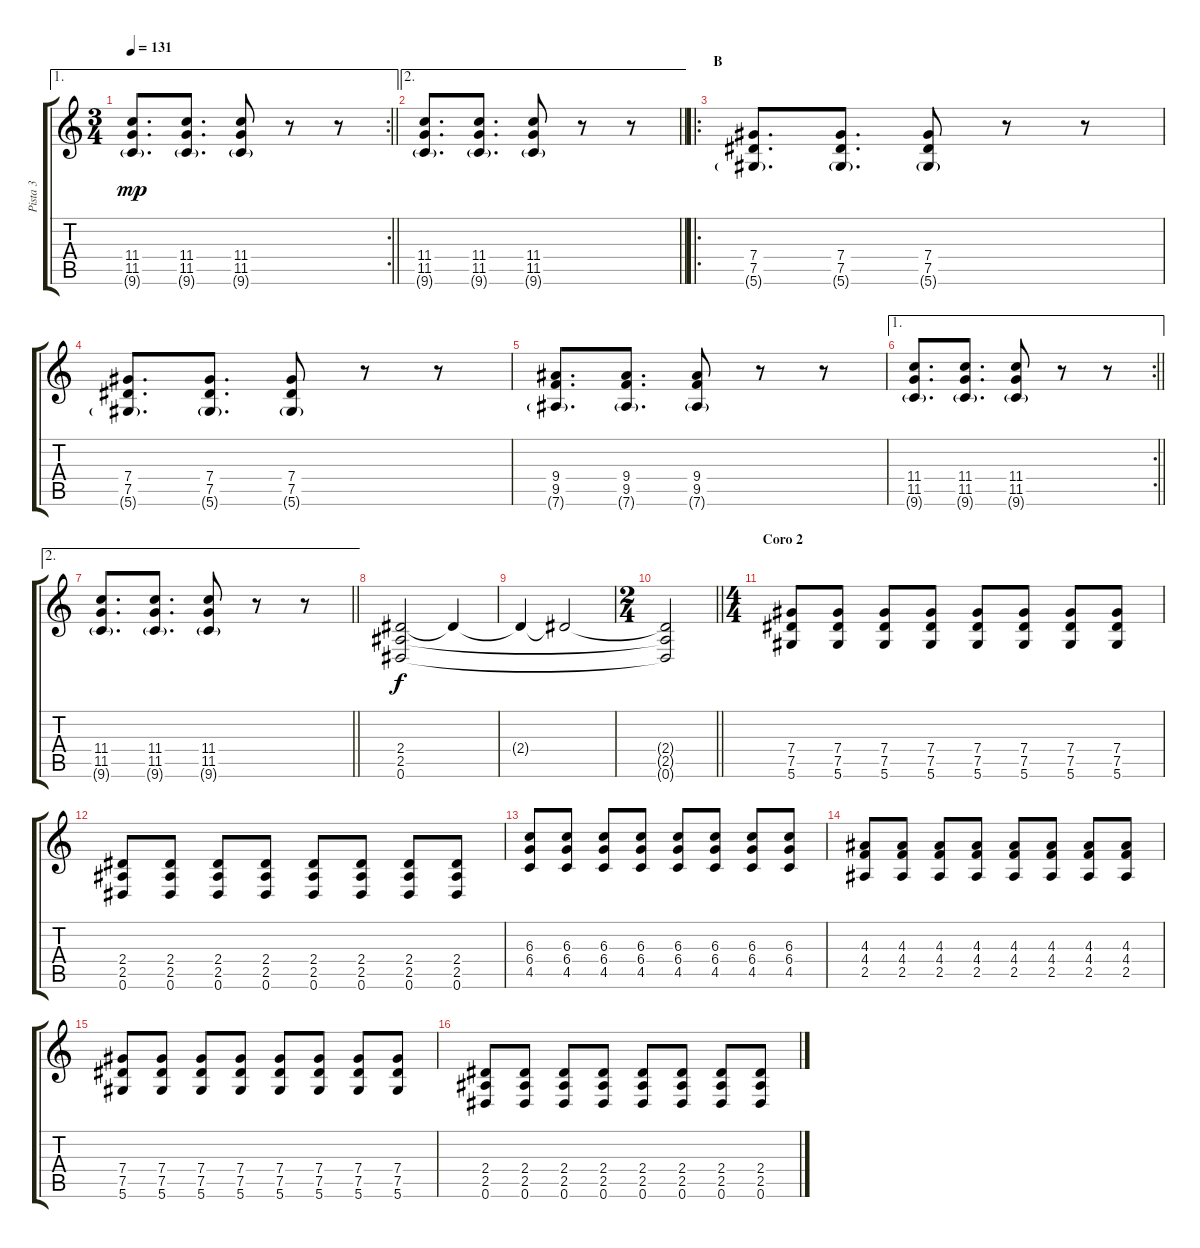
\track ("Pista 3" "Pista 3") {instrument distortionguitar}
\staff {score tabs}
\tuning (Eb4 Bb3 Gb3 Db3 Ab2 Eb2) {hide}
\ae 1
\rc 2
\ts (3 4)
\tempo 131
\clef g2
\barLineRight lightlight
\ks c
(11.4 11.5 9.6{g}).8{d dy mp} (11.4 11.5 9.6{g}).8{d} (11.4 11.5 9.6{g}).8 r.8 r.8 |
\ae 2
\barLineRight lightlight
(11.4 11.5 9.6{g}).8{d} (11.4 11.5 9.6{g}).8{d} (11.4 11.5 9.6{g}).8 r.8 r.8 |
\ro
\section ("" "B")
(7.4 7.5 5.6{g}).8{d instrument electricguitarmuted} (7.4 7.5 5.6{g}).8{d} (7.4 7.5 5.6{g}).8 r.8 r.8 |
(7.4 7.5 5.6{g}).8{d} (7.4 7.5 5.6{g}).8{d} (7.4 7.5 5.6{g}).8 r.8 r.8 |
(9.4 9.5 7.6{g}).8{d} (9.4 9.5 7.6{g}).8{d} (9.4 9.5 7.6{g}).8 r.8 r.8 |
\ae 1
\rc 2
\barLineRight lightlight
(11.4 11.5 9.6{g}).8{d} (11.4 11.5 9.6{g}).8{d} (11.4 11.5 9.6{g}).8 r.8 r.8 |
\ae 2
\barLineRight lightlight
(11.4 11.5 9.6{g}).8{d} (11.4 11.5 9.6{g}).8{d} (11.4 11.5 9.6{g}).8 r.8 r.8 |
\section ("" "")
(2.4 2.5 0.6).2{dy f instrument distortionguitar} 2.4{t}.4 |
2.4{t}.4 2.4{t}.2 |
\ts (2 4)
\barLineRight lightlight
(2.4{t} 2.5{t} 0.6{t}).2 |
\ts (4 4)
\section ("" "Coro 2")
(7.4 7.5 5.6).8 (7.4 7.5 5.6).8 (7.4 7.5 5.6).8 (7.4 7.5 5.6).8 (7.4 7.5 5.6).8 (7.4 7.5 5.6).8 (7.4 7.5 5.6).8 (7.4 7.5 5.6).8 |
(2.4 2.5 0.6).8 (2.4 2.5 0.6).8 (2.4 2.5 0.6).8 (2.4 2.5 0.6).8 (2.4 2.5 0.6).8 (2.4 2.5 0.6).8 (2.4 2.5 0.6).8 (2.4 2.5 0.6).8 |
(6.3 6.4 4.5).8 (6.3 6.4 4.5).8 (6.3 6.4 4.5).8 (6.3 6.4 4.5).8 (6.3 6.4 4.5).8 (6.3 6.4 4.5).8 (6.3 6.4 4.5).8 (6.3 6.4 4.5).8 |
(4.3 4.4 2.5).8 (4.3 4.4 2.5).8 (4.3 4.4 2.5).8 (4.3 4.4 2.5).8 (4.3 4.4 2.5).8 (4.3 4.4 2.5).8 (4.3 4.4 2.5).8 (4.3 4.4 2.5).8 |
(7.4 7.5 5.6).8 (7.4 7.5 5.6).8 (7.4 7.5 5.6).8 (7.4 7.5 5.6).8 (7.4 7.5 5.6).8 (7.4 7.5 5.6).8 (7.4 7.5 5.6).8 (7.4 7.5 5.6).8 |
(2.4 2.5 0.6).8 (2.4 2.5 0.6).8 (2.4 2.5 0.6).8 (2.4 2.5 0.6).8 (2.4 2.5 0.6).8 (2.4 2.5 0.6).8 (2.4 2.5 0.6).8 (2.4 2.5 0.6).8
